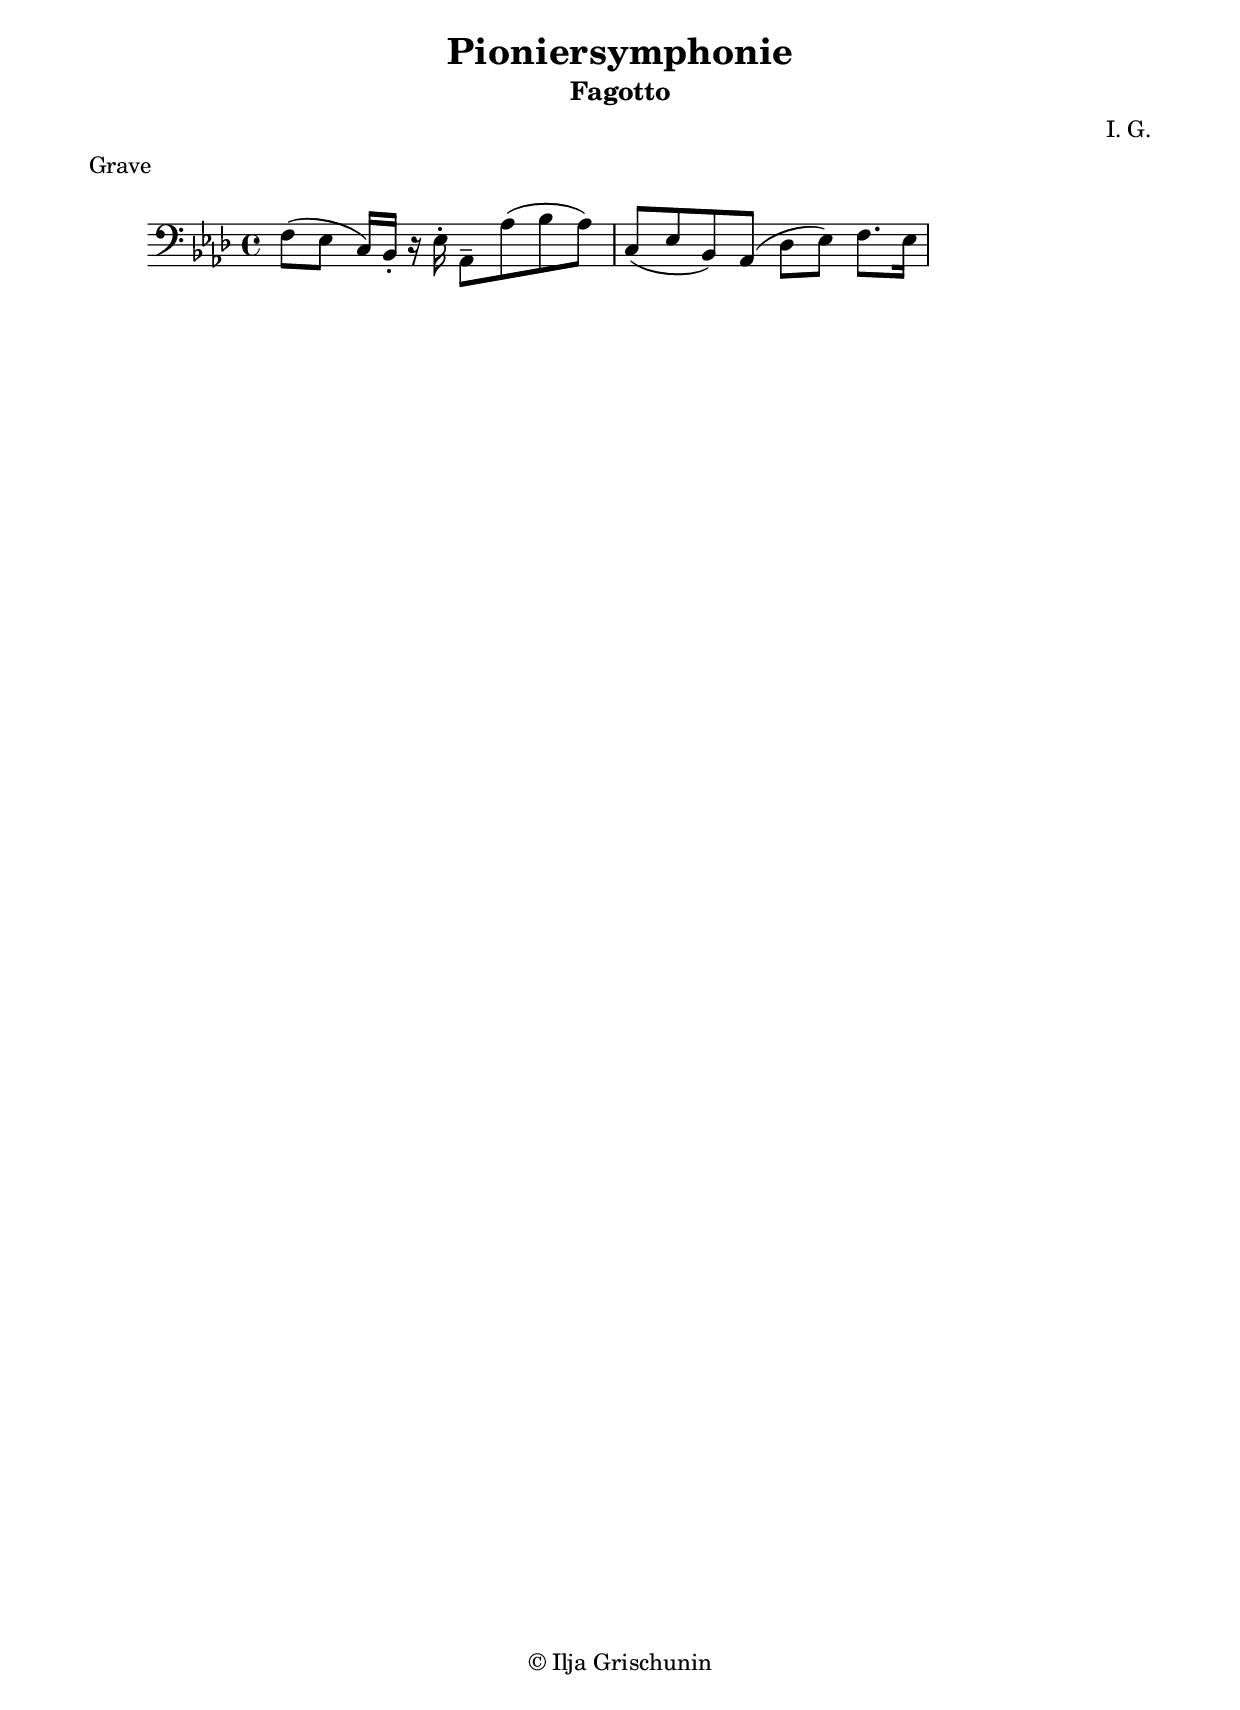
\version "2.19.15"

\language "deutsch"

\header {
  title = "Pioniersymphonie"
  subtitle = "Fagotto"
  meter = "Grave"
  composer = "I. G."
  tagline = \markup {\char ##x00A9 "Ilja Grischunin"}
}

\paper {
  %#(set-paper-size "a4")
  top-system-spacing.basic-distance = #20
  top-markup-spacing.basic-distance = #5
  markup-system-spacing.basic-distance = #20
  system-system-spacing.basic-distance = #20
  last-bottom-spacing.basic-distance = #15
  left-margin = 15
  right-margin = 15
  %two-sided = ##t
  %inner-margin = 25
  %outer-margin = 15
}

\layout {
  indent = 10
  \context {
    \Score
    %\override BarNumber.break-visibility = ##(#f #t #t)
    %\remove "Bar_number_engraver"
  }
}
\version "2.19.15"

\language "deutsch"

fagottoMusic = \relative {
  \key as \major
  \time 4/4
  \clef bass
  f8( es c16) b-. r es-. as,8-- as'( b as)
  c,( es b) as( des es) f8. es16~
}

\score {
  \new Staff
  \fagottoMusic
}